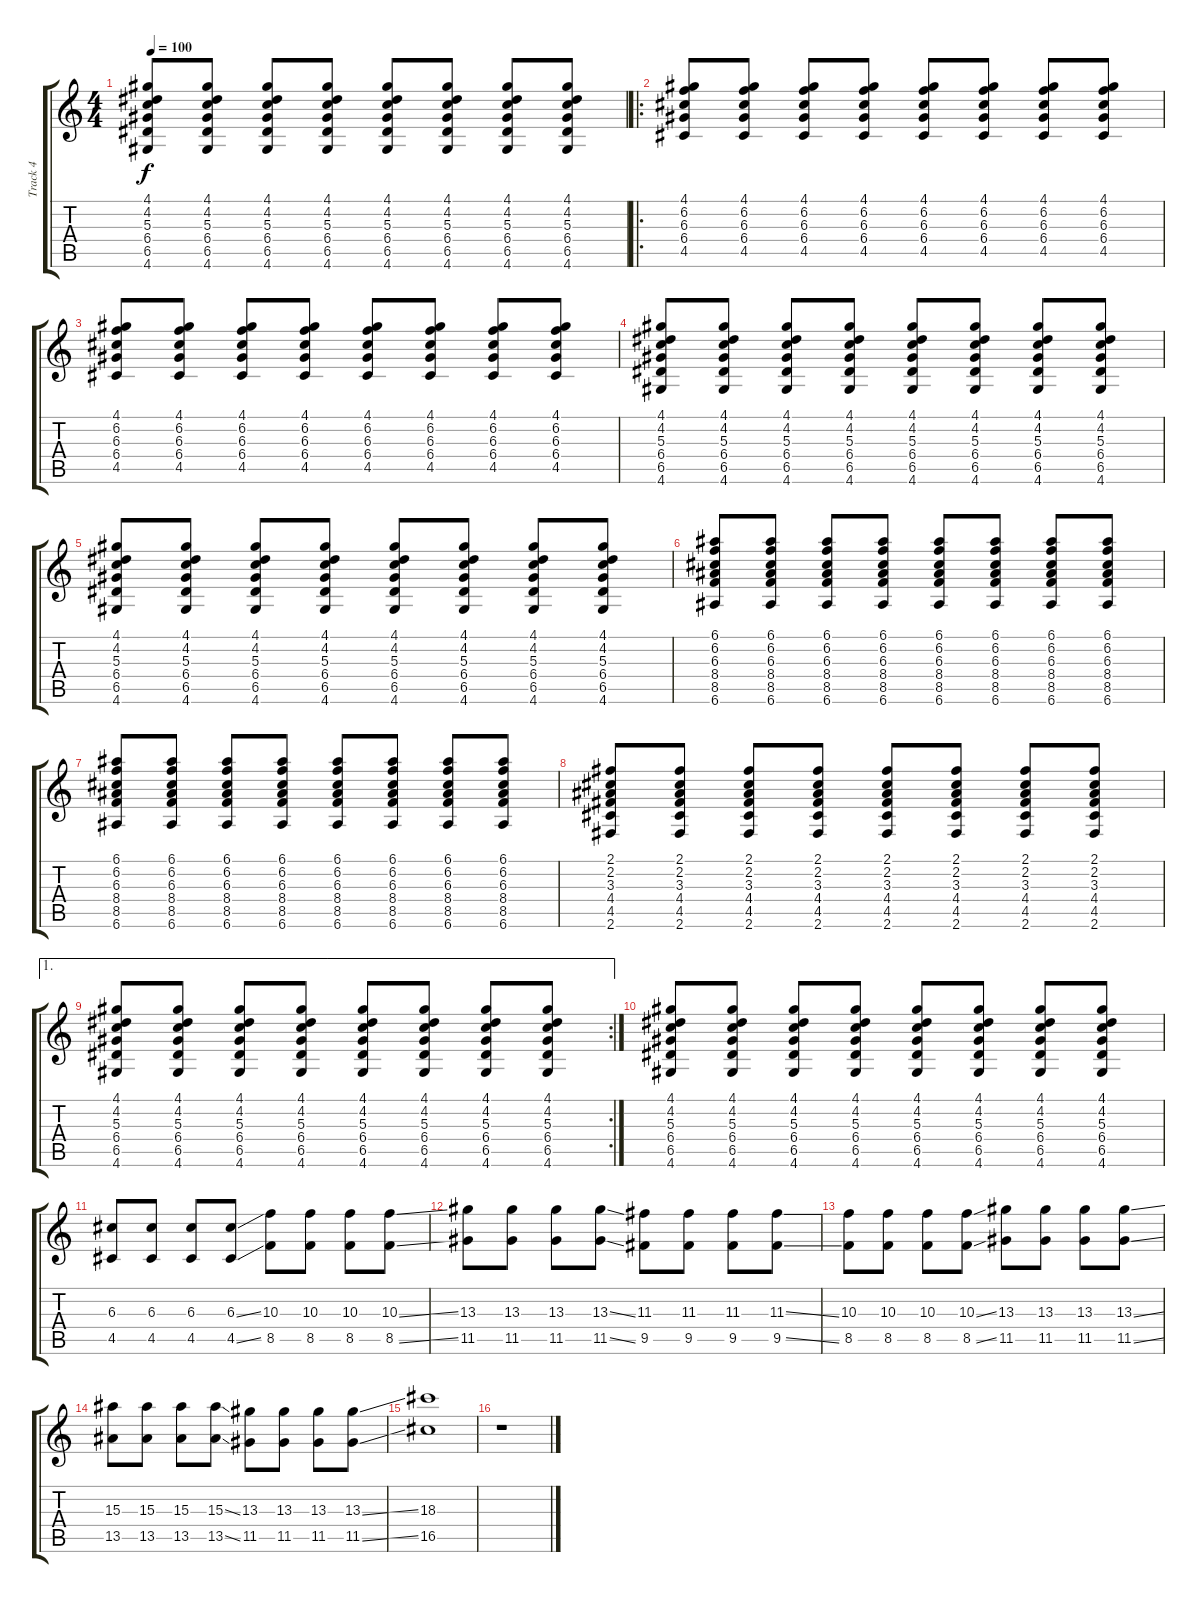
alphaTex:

\track ("Track 4" "Track 4") {instrument overdrivenguitar}
\staff {score tabs}
\tuning (E4 B3 G3 D3 A2 E2) {hide}
\ts (4 4)
\tempo 100
\clef g2
\ks c
(4.1 4.2 5.3 6.4 6.5 4.6).8{dy f} (4.1 4.2 5.3 6.4 6.5 4.6).8 (4.1 4.2 5.3 6.4 6.5 4.6).8 (4.1 4.2 5.3 6.4 6.5 4.6).8 (4.1 4.2 5.3 6.4 6.5 4.6).8 (4.1 4.2 5.3 6.4 6.5 4.6).8 (4.1 4.2 5.3 6.4 6.5 4.6).8 (4.1 4.2 5.3 6.4 6.5 4.6).8 |
\ro
(4.1 6.2 6.3 6.4 4.5).8 (4.1 6.2 6.3 6.4 4.5).8 (4.1 6.2 6.3 6.4 4.5).8 (4.1 6.2 6.3 6.4 4.5).8 (4.1 6.2 6.3 6.4 4.5).8 (4.1 6.2 6.3 6.4 4.5).8 (4.1 6.2 6.3 6.4 4.5).8 (4.1 6.2 6.3 6.4 4.5).8 |
(4.1 6.2 6.3 6.4 4.5).8 (4.1 6.2 6.3 6.4 4.5).8 (4.1 6.2 6.3 6.4 4.5).8 (4.1 6.2 6.3 6.4 4.5).8 (4.1 6.2 6.3 6.4 4.5).8 (4.1 6.2 6.3 6.4 4.5).8 (4.1 6.2 6.3 6.4 4.5).8 (4.1 6.2 6.3 6.4 4.5).8 |
(4.1 4.2 5.3 6.4 6.5 4.6).8 (4.1 4.2 5.3 6.4 6.5 4.6).8 (4.1 4.2 5.3 6.4 6.5 4.6).8 (4.1 4.2 5.3 6.4 6.5 4.6).8 (4.1 4.2 5.3 6.4 6.5 4.6).8 (4.1 4.2 5.3 6.4 6.5 4.6).8 (4.1 4.2 5.3 6.4 6.5 4.6).8 (4.1 4.2 5.3 6.4 6.5 4.6).8 |
(4.1 4.2 5.3 6.4 6.5 4.6).8 (4.1 4.2 5.3 6.4 6.5 4.6).8 (4.1 4.2 5.3 6.4 6.5 4.6).8 (4.1 4.2 5.3 6.4 6.5 4.6).8 (4.1 4.2 5.3 6.4 6.5 4.6).8 (4.1 4.2 5.3 6.4 6.5 4.6).8 (4.1 4.2 5.3 6.4 6.5 4.6).8 (4.1 4.2 5.3 6.4 6.5 4.6).8 |
(6.1 6.2 6.3 8.4 8.5 6.6).8 (6.1 6.2 6.3 8.4 8.5 6.6).8 (6.1 6.2 6.3 8.4 8.5 6.6).8 (6.1 6.2 6.3 8.4 8.5 6.6).8 (6.1 6.2 6.3 8.4 8.5 6.6).8 (6.1 6.2 6.3 8.4 8.5 6.6).8 (6.1 6.2 6.3 8.4 8.5 6.6).8 (6.1 6.2 6.3 8.4 8.5 6.6).8 |
(6.1 6.2 6.3 8.4 8.5 6.6).8 (6.1 6.2 6.3 8.4 8.5 6.6).8 (6.1 6.2 6.3 8.4 8.5 6.6).8 (6.1 6.2 6.3 8.4 8.5 6.6).8 (6.1 6.2 6.3 8.4 8.5 6.6).8 (6.1 6.2 6.3 8.4 8.5 6.6).8 (6.1 6.2 6.3 8.4 8.5 6.6).8 (6.1 6.2 6.3 8.4 8.5 6.6).8 |
(2.1 2.2 3.3 4.4 4.5 2.6).8 (2.1 2.2 3.3 4.4 4.5 2.6).8 (2.1 2.2 3.3 4.4 4.5 2.6).8 (2.1 2.2 3.3 4.4 4.5 2.6).8 (2.1 2.2 3.3 4.4 4.5 2.6).8 (2.1 2.2 3.3 4.4 4.5 2.6).8 (2.1 2.2 3.3 4.4 4.5 2.6).8 (2.1 2.2 3.3 4.4 4.5 2.6).8 |
\ae 1
\rc 2
(4.1 4.2 5.3 6.4 6.5 4.6).8 (4.1 4.2 5.3 6.4 6.5 4.6).8 (4.1 4.2 5.3 6.4 6.5 4.6).8 (4.1 4.2 5.3 6.4 6.5 4.6).8 (4.1 4.2 5.3 6.4 6.5 4.6).8 (4.1 4.2 5.3 6.4 6.5 4.6).8 (4.1 4.2 5.3 6.4 6.5 4.6).8 (4.1 4.2 5.3 6.4 6.5 4.6).8 |
(4.1 4.2 5.3 6.4 6.5 4.6).8 (4.1 4.2 5.3 6.4 6.5 4.6).8 (4.1 4.2 5.3 6.4 6.5 4.6).8 (4.1 4.2 5.3 6.4 6.5 4.6).8 (4.1 4.2 5.3 6.4 6.5 4.6).8 (4.1 4.2 5.3 6.4 6.5 4.6).8 (4.1 4.2 5.3 6.4 6.5 4.6).8 (4.1 4.2 5.3 6.4 6.5 4.6).8 |
(6.3 4.5).8 (6.3 4.5).8 (6.3 4.5).8 (6.3{ss} 4.5{ss}).8 (10.3 8.5).8 (10.3 8.5).8 (10.3 8.5).8 (10.3{ss} 8.5{ss}).8 |
(13.3 11.5).8 (13.3 11.5).8 (13.3 11.5).8 (13.3{ss} 11.5{ss}).8 (11.3 9.5).8 (11.3 9.5).8 (11.3 9.5).8 (11.3{ss} 9.5{ss}).8 |
(10.3 8.5).8 (10.3 8.5).8 (10.3 8.5).8 (10.3{ss} 8.5{ss}).8 (13.3 11.5).8 (13.3 11.5).8 (13.3 11.5).8 (13.3{ss} 11.5{ss}).8 |
(15.3 13.5).8 (15.3 13.5).8 (15.3 13.5).8 (15.3{ss} 13.5{ss}).8 (13.3 11.5).8 (13.3 11.5).8 (13.3 11.5).8 (13.3{ss} 11.5{ss}).8 |
(18.3 16.5).1 |
r.1
